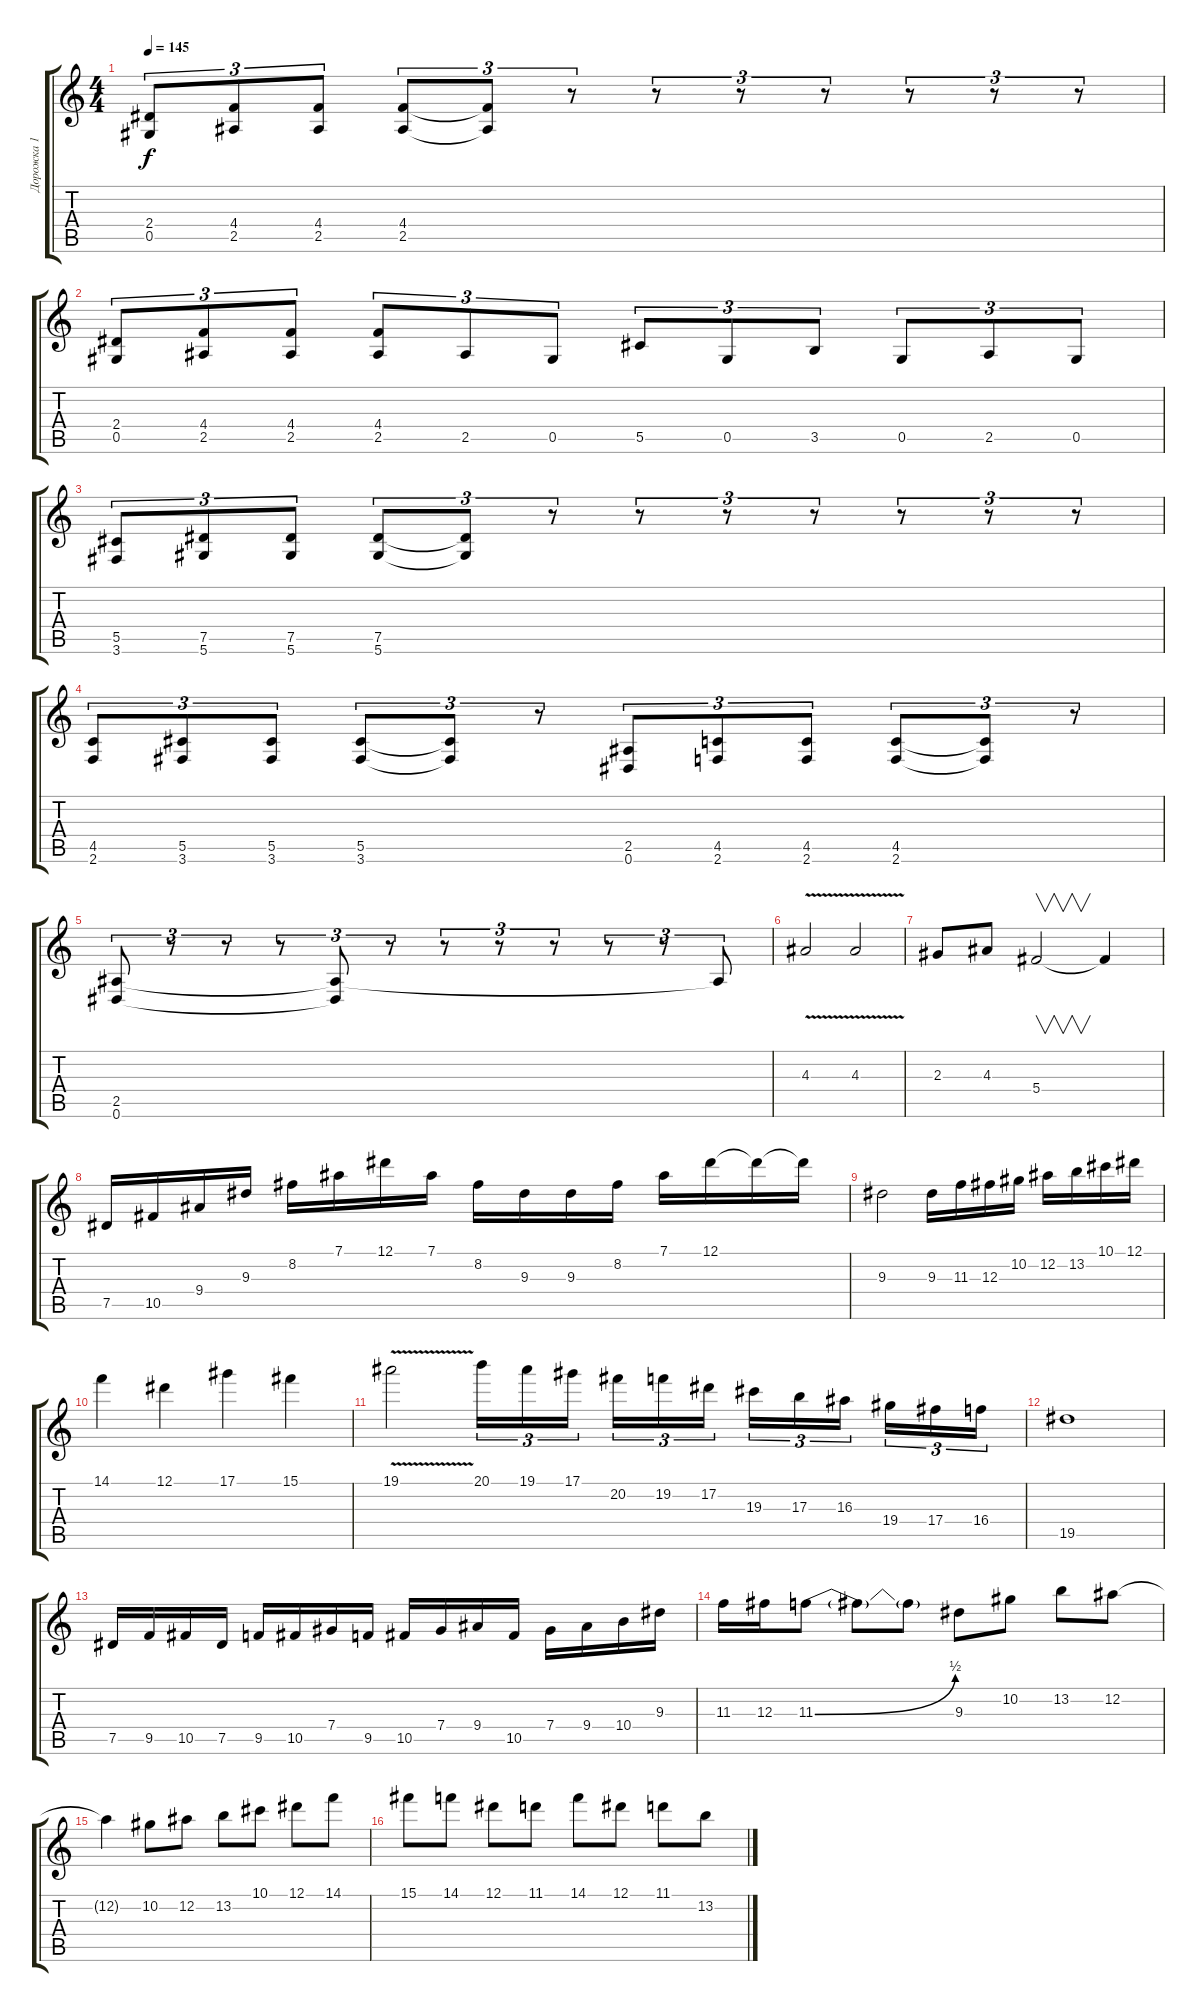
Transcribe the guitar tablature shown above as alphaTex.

\track ("Дорожка 1" "Дорожка 1") {instrument distortionguitar}
\staff {score tabs}
\tuning (Eb4 Bb3 Gb3 Db3 Ab2 Eb2) {hide}
\ts (4 4)
\tempo 145
\clef g2
\ks c
(2.4 0.5).8{tu (3 2) dy f} (4.4 2.5).8{tu (3 2)} (4.4 2.5).8{tu (3 2)} (4.4 2.5).8{tu (3 2)} (4.4{t} 2.5{t}).8{tu (3 2)} r.8{tu (3 2)} r.8{tu (3 2)} r.8{tu (3 2)} r.8{tu (3 2)} r.8{tu (3 2)} r.8{tu (3 2)} r.8{tu (3 2)} |
(2.4 0.5).8{tu (3 2)} (4.4 2.5).8{tu (3 2)} (4.4 2.5).8{tu (3 2)} (4.4 2.5).8{tu (3 2)} 2.5.8{tu (3 2)} 0.5.8{tu (3 2)} 5.5.8{tu (3 2)} 0.5.8{tu (3 2)} 3.5.8{tu (3 2)} 0.5.8{tu (3 2)} 2.5.8{tu (3 2)} 0.5.8{tu (3 2)} |
(5.5 3.6).8{tu (3 2)} (7.5 5.6).8{tu (3 2)} (7.5 5.6).8{tu (3 2)} (7.5 5.6).8{tu (3 2)} (7.5{t} 5.6{t}).8{tu (3 2)} r.8{tu (3 2)} r.8{tu (3 2)} r.8{tu (3 2)} r.8{tu (3 2)} r.8{tu (3 2)} r.8{tu (3 2)} r.8{tu (3 2)} |
(4.5 2.6).8{tu (3 2)} (5.5 3.6).8{tu (3 2)} (5.5 3.6).8{tu (3 2)} (5.5 3.6).8{tu (3 2)} (5.5{t} 3.6{t}).8{tu (3 2)} r.8{tu (3 2)} (2.5 0.6).8{tu (3 2)} (4.5 2.6).8{tu (3 2)} (4.5 2.6).8{tu (3 2)} (4.5 2.6).8{tu (3 2)} (4.5{t} 2.6{t}).8{tu (3 2)} r.8{tu (3 2)} |
(2.5 0.6).8{tu (3 2)} r.8{tu (3 2)} r.8{tu (3 2)} r.8{tu (3 2)} (2.5{t} 0.6{t}).8{tu (3 2)} r.8{tu (3 2)} r.8{tu (3 2)} r.8{tu (3 2)} r.8{tu (3 2)} r.8{tu (3 2)} r.8{tu (3 2)} 2.5{t}.8{tu (3 2)} |
4.3{v}.2 4.3{v}.2 |
2.3.8 4.3.8 5.4.2{v} 5.4{t}.4 |
7.5.16 10.5.16 9.4.16 9.3.16 8.2.16 7.1.16 12.1.16 7.1.16 8.2.16 9.3.16 9.3.16 8.2.16 7.1.16 12.1.16 12.1{t}.16 12.1{t}.16 |
9.3.2 9.3.16 11.3.16 12.3.16 10.2.16 12.2.16 13.2.16 10.1.16 12.1.16 |
14.1.4 12.1.4 17.1.4 15.1.4 |
19.1{v}.2 20.1.16{tu (3 2)} 19.1.16{tu (3 2)} 17.1.16{tu (3 2) beam splitsecondary} 20.2.16{tu (3 2)} 19.2.16{tu (3 2)} 17.2.16{tu (3 2)} 19.3.16{tu (3 2)} 17.3.16{tu (3 2)} 16.3.16{tu (3 2) beam splitsecondary} 19.4.16{tu (3 2)} 17.4.16{tu (3 2)} 16.4.16{tu (3 2)} |
19.5.1 |
7.5.16 9.5.16 10.5.16 7.5.16 9.5.16 10.5.16 7.4.16 9.5.16 10.5.16 7.4.16 9.4.16 10.5.16 7.4.16 9.4.16 10.4.16 9.3.16 |
11.3.16 12.3.16 11.3{be (bend 0 0 60 2)}.8 11.3{t}.8 11.3{t}.8 9.3.8 10.2.8 13.2.8 12.2.8 |
12.2{t}.4 10.2.8 12.2.8 13.2.8 10.1.8 12.1.8 14.1.8 |
15.1.8 14.1.8 12.1.8 11.1.8 14.1.8 12.1.8 11.1.8 13.2.8
